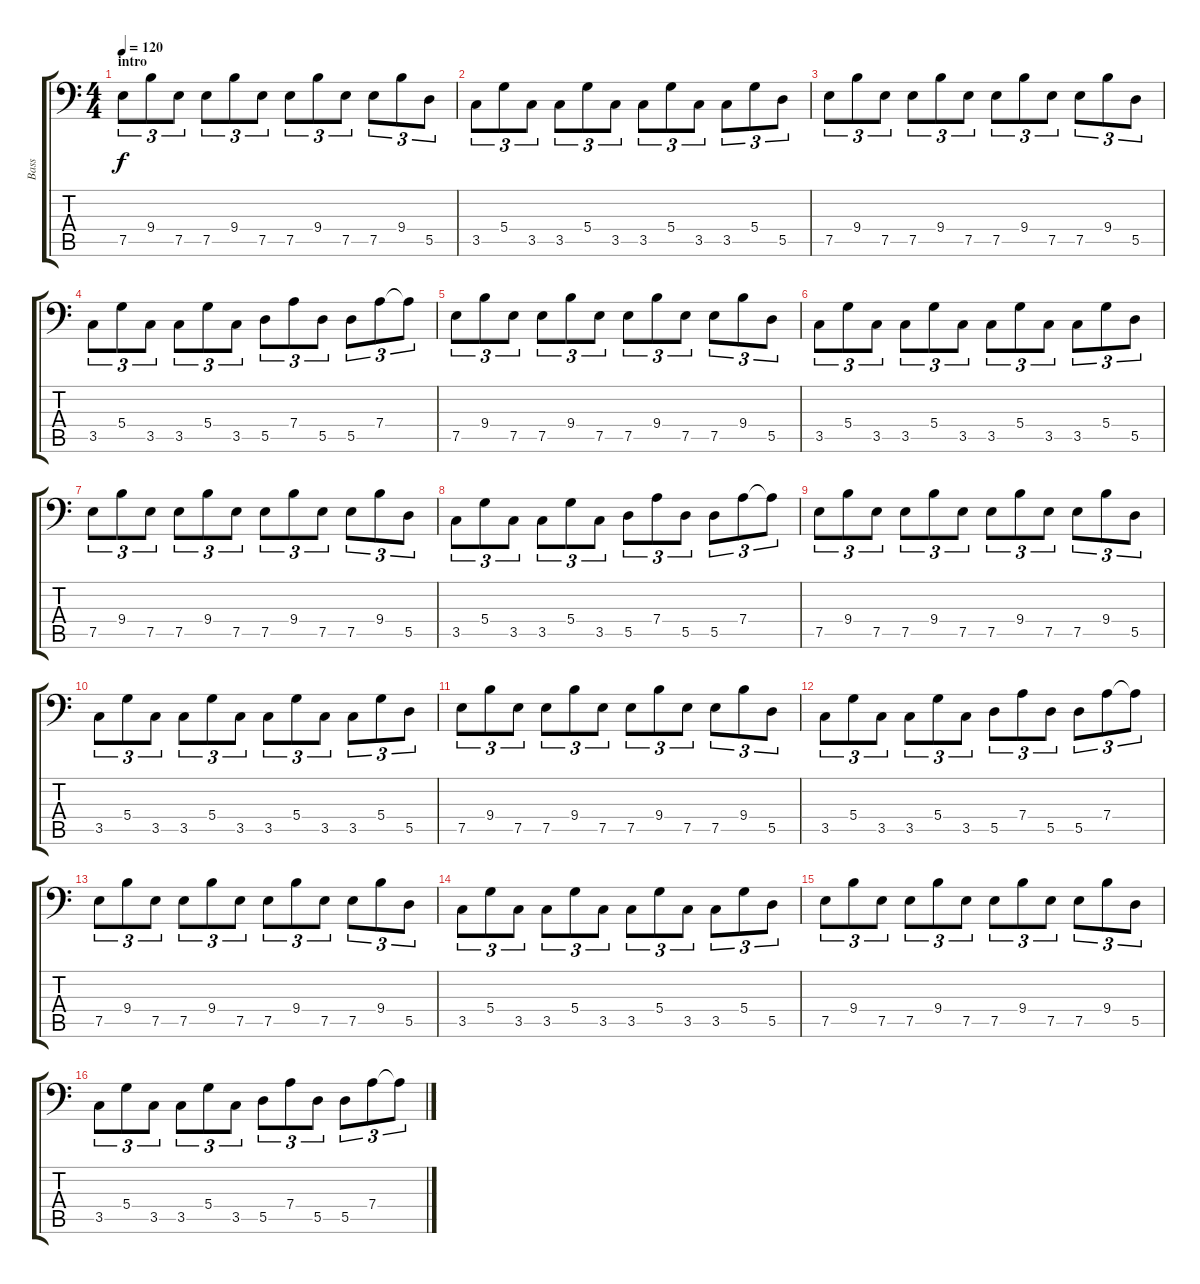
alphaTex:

\track ("Bass" "Bass") {instrument electricbassfinger}
\staff {score tabs}
\tuning (E3 B2 G2 D2 A1 E1) {hide}
\ts (4 4)
\section ("" "intro")
\tempo 120
\clef f4
\ks c
7.5.8{tu (3 2) dy f instrument electricbassfinger} 9.4.8{tu (3 2)} 7.5.8{tu (3 2)} 7.5.8{tu (3 2)} 9.4.8{tu (3 2)} 7.5.8{tu (3 2)} 7.5.8{tu (3 2)} 9.4.8{tu (3 2)} 7.5.8{tu (3 2)} 7.5.8{tu (3 2)} 9.4.8{tu (3 2)} 5.5.8{tu (3 2)} |
3.5.8{tu (3 2)} 5.4.8{tu (3 2)} 3.5.8{tu (3 2)} 3.5.8{tu (3 2)} 5.4.8{tu (3 2)} 3.5.8{tu (3 2)} 3.5.8{tu (3 2)} 5.4.8{tu (3 2)} 3.5.8{tu (3 2)} 3.5.8{tu (3 2)} 5.4.8{tu (3 2)} 5.5.8{tu (3 2)} |
7.5.8{tu (3 2)} 9.4.8{tu (3 2)} 7.5.8{tu (3 2)} 7.5.8{tu (3 2)} 9.4.8{tu (3 2)} 7.5.8{tu (3 2)} 7.5.8{tu (3 2)} 9.4.8{tu (3 2)} 7.5.8{tu (3 2)} 7.5.8{tu (3 2)} 9.4.8{tu (3 2)} 5.5.8{tu (3 2)} |
3.5.8{tu (3 2)} 5.4.8{tu (3 2)} 3.5.8{tu (3 2)} 3.5.8{tu (3 2)} 5.4.8{tu (3 2)} 3.5.8{tu (3 2)} 5.5.8{tu (3 2)} 7.4.8{tu (3 2)} 5.5.8{tu (3 2)} 5.5.8{tu (3 2)} 7.4.8{tu (3 2)} 7.4{t}.8{tu (3 2)} |
7.5.8{tu (3 2)} 9.4.8{tu (3 2)} 7.5.8{tu (3 2)} 7.5.8{tu (3 2)} 9.4.8{tu (3 2)} 7.5.8{tu (3 2)} 7.5.8{tu (3 2)} 9.4.8{tu (3 2)} 7.5.8{tu (3 2)} 7.5.8{tu (3 2)} 9.4.8{tu (3 2)} 5.5.8{tu (3 2)} |
3.5.8{tu (3 2)} 5.4.8{tu (3 2)} 3.5.8{tu (3 2)} 3.5.8{tu (3 2)} 5.4.8{tu (3 2)} 3.5.8{tu (3 2)} 3.5.8{tu (3 2)} 5.4.8{tu (3 2)} 3.5.8{tu (3 2)} 3.5.8{tu (3 2)} 5.4.8{tu (3 2)} 5.5.8{tu (3 2)} |
7.5.8{tu (3 2)} 9.4.8{tu (3 2)} 7.5.8{tu (3 2)} 7.5.8{tu (3 2)} 9.4.8{tu (3 2)} 7.5.8{tu (3 2)} 7.5.8{tu (3 2)} 9.4.8{tu (3 2)} 7.5.8{tu (3 2)} 7.5.8{tu (3 2)} 9.4.8{tu (3 2)} 5.5.8{tu (3 2)} |
3.5.8{tu (3 2)} 5.4.8{tu (3 2)} 3.5.8{tu (3 2)} 3.5.8{tu (3 2)} 5.4.8{tu (3 2)} 3.5.8{tu (3 2)} 5.5.8{tu (3 2)} 7.4.8{tu (3 2)} 5.5.8{tu (3 2)} 5.5.8{tu (3 2)} 7.4.8{tu (3 2)} 7.4{t}.8{tu (3 2)} |
7.5.8{tu (3 2)} 9.4.8{tu (3 2)} 7.5.8{tu (3 2)} 7.5.8{tu (3 2)} 9.4.8{tu (3 2)} 7.5.8{tu (3 2)} 7.5.8{tu (3 2)} 9.4.8{tu (3 2)} 7.5.8{tu (3 2)} 7.5.8{tu (3 2)} 9.4.8{tu (3 2)} 5.5.8{tu (3 2)} |
3.5.8{tu (3 2)} 5.4.8{tu (3 2)} 3.5.8{tu (3 2)} 3.5.8{tu (3 2)} 5.4.8{tu (3 2)} 3.5.8{tu (3 2)} 3.5.8{tu (3 2)} 5.4.8{tu (3 2)} 3.5.8{tu (3 2)} 3.5.8{tu (3 2)} 5.4.8{tu (3 2)} 5.5.8{tu (3 2)} |
7.5.8{tu (3 2)} 9.4.8{tu (3 2)} 7.5.8{tu (3 2)} 7.5.8{tu (3 2)} 9.4.8{tu (3 2)} 7.5.8{tu (3 2)} 7.5.8{tu (3 2)} 9.4.8{tu (3 2)} 7.5.8{tu (3 2)} 7.5.8{tu (3 2)} 9.4.8{tu (3 2)} 5.5.8{tu (3 2)} |
3.5.8{tu (3 2)} 5.4.8{tu (3 2)} 3.5.8{tu (3 2)} 3.5.8{tu (3 2)} 5.4.8{tu (3 2)} 3.5.8{tu (3 2)} 5.5.8{tu (3 2)} 7.4.8{tu (3 2)} 5.5.8{tu (3 2)} 5.5.8{tu (3 2)} 7.4.8{tu (3 2)} 7.4{t}.8{tu (3 2)} |
7.5.8{tu (3 2)} 9.4.8{tu (3 2)} 7.5.8{tu (3 2)} 7.5.8{tu (3 2)} 9.4.8{tu (3 2)} 7.5.8{tu (3 2)} 7.5.8{tu (3 2)} 9.4.8{tu (3 2)} 7.5.8{tu (3 2)} 7.5.8{tu (3 2)} 9.4.8{tu (3 2)} 5.5.8{tu (3 2)} |
3.5.8{tu (3 2)} 5.4.8{tu (3 2)} 3.5.8{tu (3 2)} 3.5.8{tu (3 2)} 5.4.8{tu (3 2)} 3.5.8{tu (3 2)} 3.5.8{tu (3 2)} 5.4.8{tu (3 2)} 3.5.8{tu (3 2)} 3.5.8{tu (3 2)} 5.4.8{tu (3 2)} 5.5.8{tu (3 2)} |
7.5.8{tu (3 2)} 9.4.8{tu (3 2)} 7.5.8{tu (3 2)} 7.5.8{tu (3 2)} 9.4.8{tu (3 2)} 7.5.8{tu (3 2)} 7.5.8{tu (3 2)} 9.4.8{tu (3 2)} 7.5.8{tu (3 2)} 7.5.8{tu (3 2)} 9.4.8{tu (3 2)} 5.5.8{tu (3 2)} |
3.5.8{tu (3 2)} 5.4.8{tu (3 2)} 3.5.8{tu (3 2)} 3.5.8{tu (3 2)} 5.4.8{tu (3 2)} 3.5.8{tu (3 2)} 5.5.8{tu (3 2)} 7.4.8{tu (3 2)} 5.5.8{tu (3 2)} 5.5.8{tu (3 2)} 7.4.8{tu (3 2)} 7.4{t}.8{tu (3 2)}
